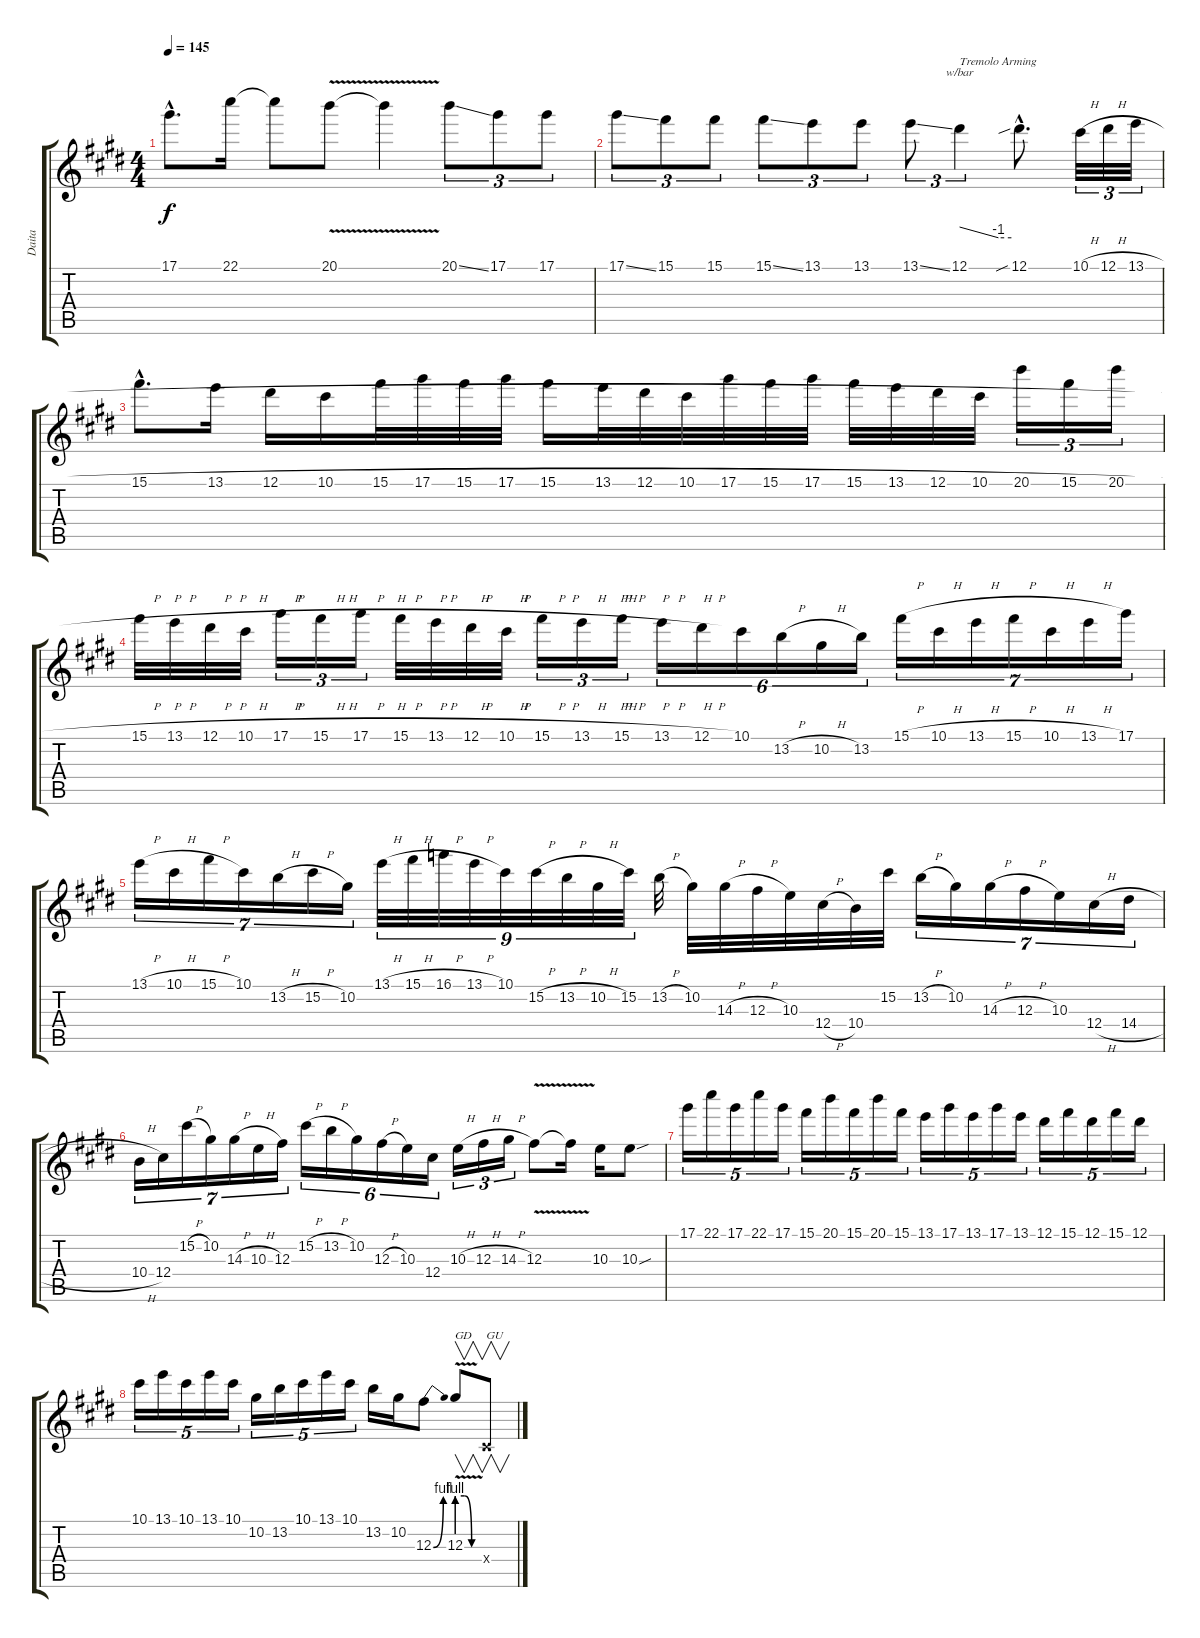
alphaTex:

\track ("Daita" "Daita") {instrument distortionguitar}
\staff {score tabs}
\tuning (Eb4 Bb3 Gb3 Db3 Ab2 Eb2) {hide}
\ts (4 4)
\tempo 145
\clef g2
\ks c#minor
17.1{hac}.8{d dy f} 22.1.16 22.1{t}.8 20.1{v}.8 20.1{t}.4 20.1{ss}.8{tu (3 2)} 17.1.8{tu (3 2)} 17.1.8{tu (3 2)} |
17.1{ss}.8{tu (3 2)} 15.1.8{tu (3 2)} 15.1.8{tu (3 2)} 15.1{ss}.8{tu (3 2)} 13.1.8{tu (3 2)} 13.1.8{tu (3 2)} 13.1{ss}.8{tu (3 2)} 12.1.4{tu (3 2) tbe (custom default 0 0 45 -4 60 -4) txt "Tremolo Arming"} 12.1{sib hac}.8{d} 10.1{h}.32{tu (3 2)} 12.1{h}.32{tu (3 2)} 13.1{h}.32{tu (3 2)} |
15.1{h hac}.8{d} 13.1{h}.16 12.1{h}.16 10.1{h}.16 15.1{h}.32 17.1{h}.32 15.1{h}.32 17.1{h}.32 15.1{h}.16 13.1{h}.32 12.1{h}.32 10.1{h}.32 17.1{h}.32 15.1{h}.32 17.1{h}.32 15.1{h}.32 13.1{h}.32 12.1{h}.32 10.1{h}.32 20.1{h}.16{tu (3 2)} 15.1{h}.16{tu (3 2)} 20.1{h}.16{tu (3 2)} |
15.1{h}.32 13.1{h}.32 12.1{h}.32 10.1{h}.32 17.1{h}.16{tu (3 2)} 15.1{h}.16{tu (3 2)} 17.1{h}.16{tu (3 2)} 15.1{h}.32 13.1{h}.32 12.1{h}.32 10.1{h}.32 15.1{h}.16{tu (3 2)} 13.1{h}.16{tu (3 2)} 15.1{h}.16{tu (3 2)} 13.1{h}.16{tu (6 4)} 12.1{h}.16{tu (6 4)} 10.1.16{tu (6 4)} 13.2{h}.16{tu (6 4)} 10.2{h}.16{tu (6 4)} 13.2.16{tu (6 4)} 15.1{h}.16{tu (7 4)} 10.1{h}.16{tu (7 4)} 13.1{h}.16{tu (7 4)} 15.1{h}.16{tu (7 4)} 10.1{h}.16{tu (7 4)} 13.1{h}.16{tu (7 4)} 17.1.16{tu (7 4)} |
13.1{h}.16{tu (7 4)} 10.1{h}.16{tu (7 4)} 15.1{h}.16{tu (7 4)} 10.1.16{tu (7 4)} 13.2{h}.16{tu (7 4)} 15.2{h}.16{tu (7 4)} 10.2.16{tu (7 4)} 13.1{h}.32{tu (9 8)} 15.1{h}.32{tu (9 8)} 16.1{h}.32{tu (9 8)} 13.1{h}.32{tu (9 8)} 10.1.32{tu (9 8)} 15.2{h}.32{tu (9 8)} 13.2{h}.32{tu (9 8)} 10.2{h}.32{tu (9 8)} 15.2.32{tu (9 8)} 13.2{h}.32 10.2.32 14.3{h}.32 12.3{h}.32 10.3.32 12.4{h}.32 10.4.32 15.2.32 13.2{h}.16{tu (7 4)} 10.2.16{tu (7 4)} 14.3{h}.16{tu (7 4)} 12.3{h}.16{tu (7 4)} 10.3.16{tu (7 4)} 12.4{h}.16{tu (7 4)} 14.4{h}.16{tu (7 4)} |
10.4{h}.16{tu (7 4)} 12.4.16{tu (7 4)} 15.2{h}.16{tu (7 4)} 10.2.16{tu (7 4)} 14.3{h}.16{tu (7 4)} 10.3{h}.16{tu (7 4)} 12.3.16{tu (7 4)} 15.2{h}.16{tu (6 4)} 13.2{h}.16{tu (6 4)} 10.2.16{tu (6 4)} 12.3{h}.16{tu (6 4)} 10.3.16{tu (6 4)} 12.4.16{tu (6 4)} 10.3{h}.16{tu (3 2)} 12.3{h}.16{tu (3 2)} 14.3{h}.16{tu (3 2)} 12.3{v}.8 12.3{t}.16 10.3.16 10.3{sou}.8 |
17.1.16{tu (5 4)} 22.1.16{tu (5 4)} 17.1.16{tu (5 4)} 22.1.16{tu (5 4)} 17.1.16{tu (5 4)} 15.1.16{tu (5 4)} 20.1.16{tu (5 4)} 15.1.16{tu (5 4)} 20.1.16{tu (5 4)} 15.1.16{tu (5 4)} 13.1.16{tu (5 4)} 17.1.16{tu (5 4)} 13.1.16{tu (5 4)} 17.1.16{tu (5 4)} 13.1.16{tu (5 4)} 12.1.16{tu (5 4)} 15.1.16{tu (5 4)} 12.1.16{tu (5 4)} 15.1.16{tu (5 4)} 12.1.16{tu (5 4)} |
10.1.16{tu (5 4)} 13.1.16{tu (5 4)} 10.1.16{tu (5 4)} 13.1.16{tu (5 4)} 10.1.16{tu (5 4)} 10.2.16{tu (5 4)} 13.2.16{tu (5 4)} 10.1.16{tu (5 4)} 13.1.16{tu (5 4)} 10.1.16{tu (5 4)} 13.2.16 10.2.16 12.3{be (bend 0 0 60 4)}.8 12.3{be (custom 0 4 20 4 40 0 60 0) v}.8{v txt "GD"} 0.4{x}.8{v txt "GU"}
